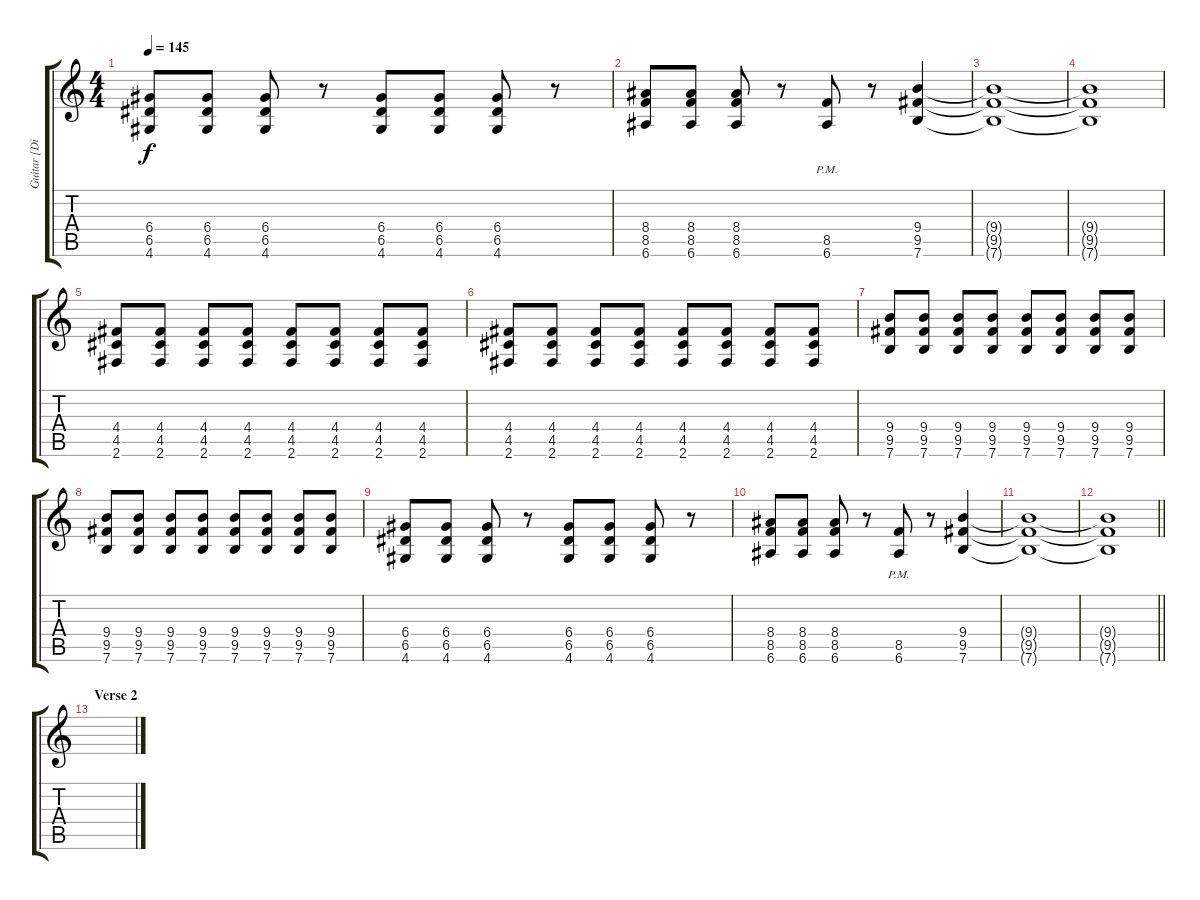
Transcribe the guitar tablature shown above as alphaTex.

\track ("Guitar [Distorted]" "Guitar [Di") {instrument distortionguitar}
\staff {score tabs}
\tuning (E4 B3 G3 D3 A2 E2) {hide}
\ts (4 4)
\tempo 145
\clef g2
\ks c
(6.4 6.5 4.6).8{dy f} (6.4 6.5 4.6).8 (6.4 6.5 4.6).8 r.8 (6.4 6.5 4.6).8 (6.4 6.5 4.6).8 (6.4 6.5 4.6).8 r.8 |
(8.4 8.5 6.6).8 (8.4 8.5 6.6).8 (8.4 8.5 6.6).8 r.8 (8.5{pm} 6.6{pm}).8 r.8 (9.4 9.5 7.6).4 |
(9.4{t} 9.5{t} 7.6{t}).1 |
(9.4{t} 9.5{t} 7.6{t}).1 |
(4.4 4.5 2.6).8 (4.4 4.5 2.6).8 (4.4 4.5 2.6).8 (4.4 4.5 2.6).8 (4.4 4.5 2.6).8 (4.4 4.5 2.6).8 (4.4 4.5 2.6).8 (4.4 4.5 2.6).8 |
(4.4 4.5 2.6).8 (4.4 4.5 2.6).8 (4.4 4.5 2.6).8 (4.4 4.5 2.6).8 (4.4 4.5 2.6).8 (4.4 4.5 2.6).8 (4.4 4.5 2.6).8 (4.4 4.5 2.6).8 |
(9.4 9.5 7.6).8 (9.4 9.5 7.6).8 (9.4 9.5 7.6).8 (9.4 9.5 7.6).8 (9.4 9.5 7.6).8 (9.4 9.5 7.6).8 (9.4 9.5 7.6).8 (9.4 9.5 7.6).8 |
(9.4 9.5 7.6).8 (9.4 9.5 7.6).8 (9.4 9.5 7.6).8 (9.4 9.5 7.6).8 (9.4 9.5 7.6).8 (9.4 9.5 7.6).8 (9.4 9.5 7.6).8 (9.4 9.5 7.6).8 |
(6.4 6.5 4.6).8 (6.4 6.5 4.6).8 (6.4 6.5 4.6).8 r.8 (6.4 6.5 4.6).8 (6.4 6.5 4.6).8 (6.4 6.5 4.6).8 r.8 |
(8.4 8.5 6.6).8 (8.4 8.5 6.6).8 (8.4 8.5 6.6).8 r.8 (8.5{pm} 6.6{pm}).8 r.8 (9.4 9.5 7.6).4 |
(9.4{t} 9.5{t} 7.6{t}).1 |
\barLineRight lightlight
(9.4{t} 9.5{t} 7.6{t}).1 |
\section ("" "Verse 2")
